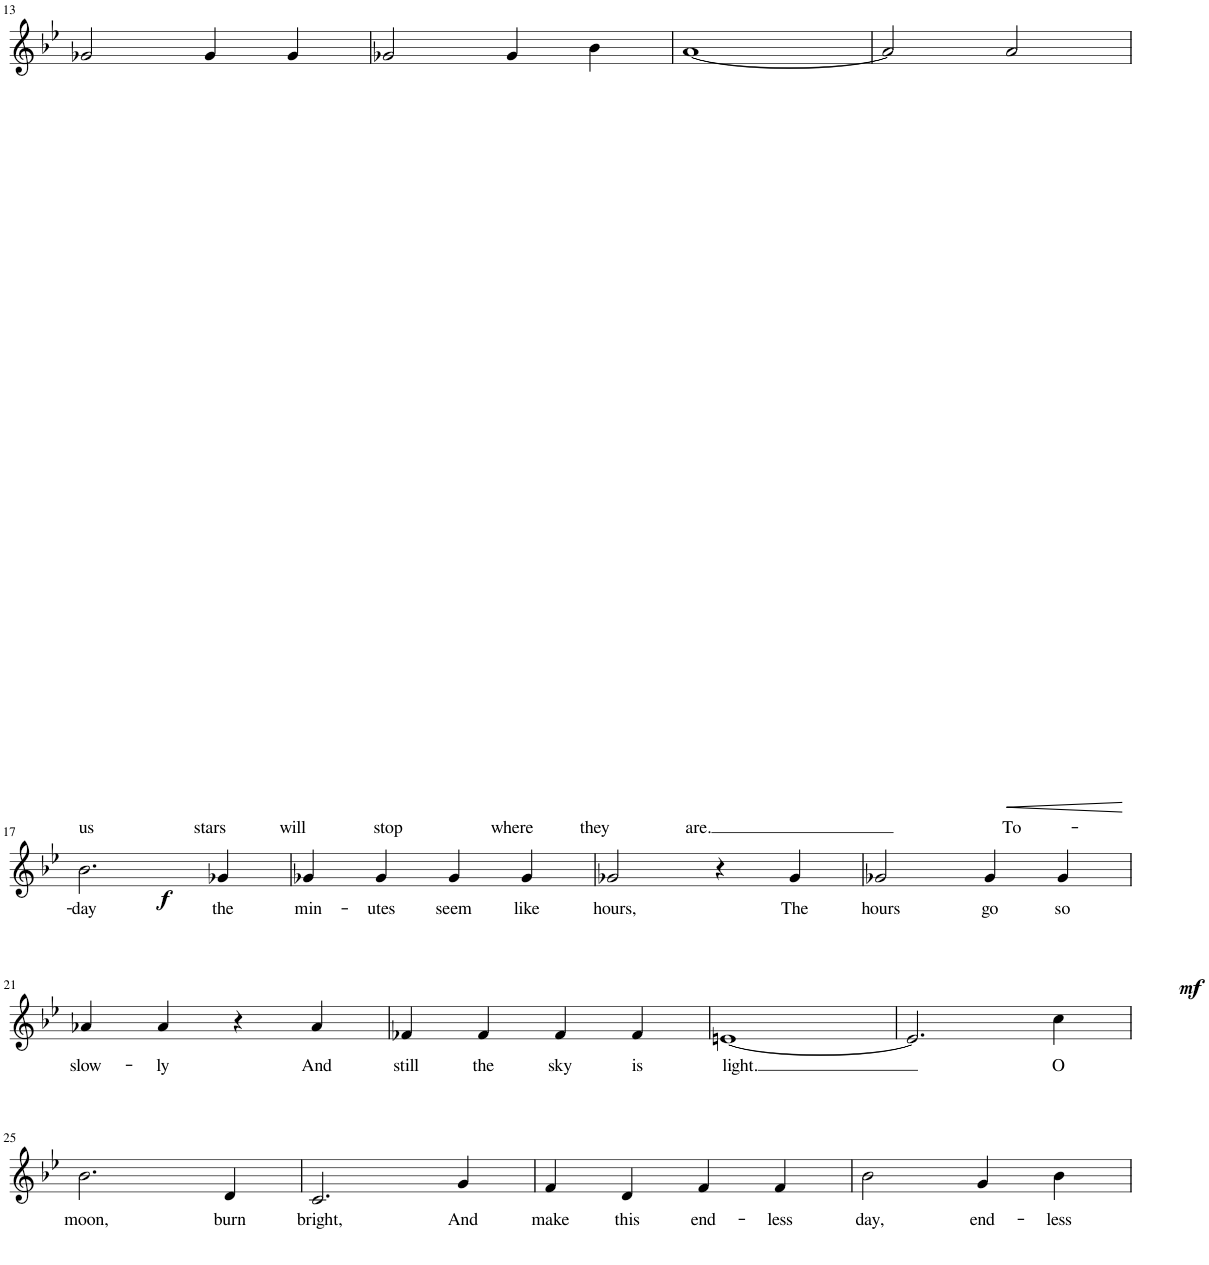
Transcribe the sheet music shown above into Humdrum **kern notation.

**kern	**text	**dynam
*part1	*part1	*part1
*staff1	*staff1	*staff1
*I"Alto	*	*
!!LO:PB:g=z
*clefG2	*	*
*k[b-e-]	*	*
*M4/4	*	*
*met(c)	*	*
=13	=13	=13
!	!LO:LY:b	!
2g-X/	us	.
!	!LO:LY:b	!
4g-/	stars	.
!	!LO:LY:b	!
4g-/	will	.
=14	=14	=14
!	!LO:LY:b	!
2g-X/	stop	.
!	!LO:LY:b	!
4g-/	where	.
!	!LO:LY:b	!
4b-\	they	.
=15	=15	=15
!	!LO:LY:b	!
[1a	are.	.
=16	=16	=16
2a/]	.	.
!	!LO:LY:b	!LO:HP:b
2a/	To-	<
.	.	[
!!LO:LB:g=z
=17	=17	=17
!	!LO:LY:b	!LO:DY:b
2.b-\	-day	f
!	!LO:LY:b	!
4g-X/	the	.
=18	=18	=18
!	!LO:LY:b	!
4g-X/	min-	.
!	!LO:LY:b	!
4g-/	-utes	.
!	!LO:LY:b	!
4g-/	seem	.
!	!LO:LY:b	!
4g-/	like	.
=19	=19	=19
!	!LO:LY:b	!
2g-X/	hours,	.
4r	.	.
!	!LO:LY:b	!
4g-/	The	.
=20	=20	=20
!	!LO:LY:b	!
2g-X/	hours	.
!	!LO:LY:b	!
4g-/	go	.
!	!LO:LY:b	!
4g-/	so	.
!!LO:LB:g=z
=21	=21	=21
!	!LO:LY:b	!
4a-X/	slow-	.
!	!LO:LY:b	!
4a-/	-ly	.
4r	.	.
!	!LO:LY:b	!
4a-/	And	.
=22	=22	=22
!	!LO:LY:b	!
4f-X/	still	.
!	!LO:LY:b	!
4f-/	the	.
!	!LO:LY:b	!
4f-/	sky	.
!	!LO:LY:b	!
4f-/	is	.
=23	=23	=23
!	!LO:LY:b	!
[1en	light.	.
=24	=24	=24
2.e/]	.	.
!	!LO:LY:b	!LO:DY:b
4cc\	O	mf
!!LO:LB:g=z
=25	=25	=25
!	!LO:LY:b	!
2.b-\	moon,	.
!	!LO:LY:b	!
4d/	burn	.
=26	=26	=26
!	!LO:LY:b	!
2.c/	bright,	.
!	!LO:LY:b	!
4g/	And	.
=27	=27	=27
!	!LO:LY:b	!
4f/	make	.
!	!LO:LY:b	!
4d/	this	.
!	!LO:LY:b	!
4f/	end-	.
!	!LO:LY:b	!
4f/	-less	.
=28	=28	=28
!	!LO:LY:b	!
2b-\	day,	.
!	!LO:LY:b	!
4g/	end-	.
!	!LO:LY:b	!
4b-\	-less	.
=	=	=
*-	*-	*-
